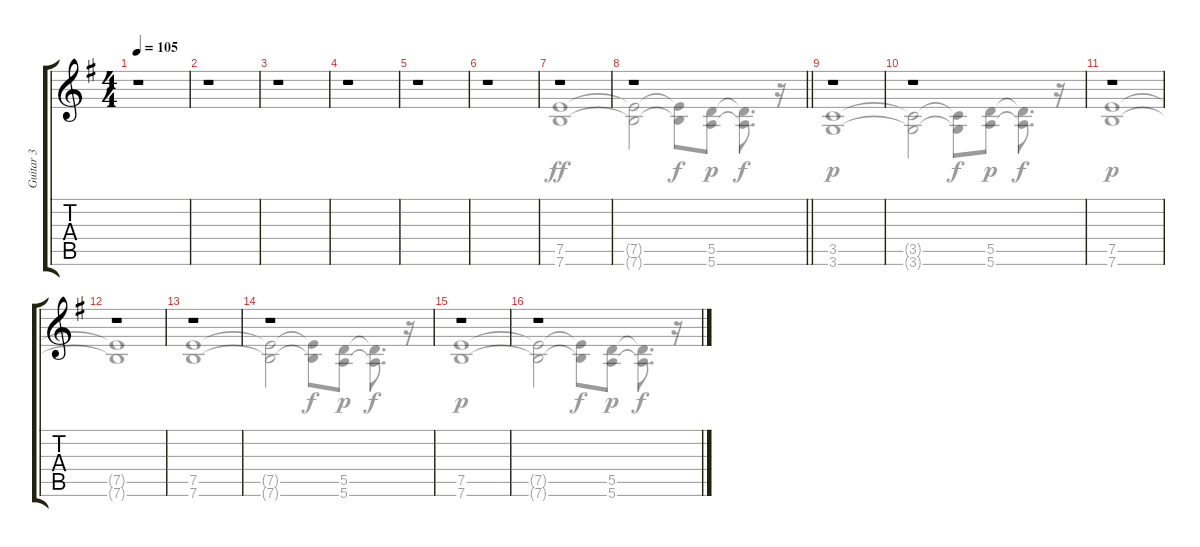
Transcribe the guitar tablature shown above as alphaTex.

\track ("Guitar 3" "Guitar 3") {instrument electricguitarclean}
\staff {score tabs}
\tuning (E4 B3 G3 D3 A2 E2) {hide}
\voice
\ts (4 4)
\tempo 105
\clef g2
\ks eminor
r.1{dy ff} |
r.1 |
r.1 |
r.1 |
r.1 |
r.1 |
r.1 |
\barLineRight lightlight
r.1 |
r.1 |
r.1 |
r.1 |
r.1 |
r.1 |
r.1 |
r.1 |
r.1
\voice
\clef g2
\ottava regular
\simile none
\ks eminor
|
|
|
|
|
|
(7.5 7.6).1 |
\barLineRight lightlight
(7.5{t} 7.6{t}).2 (7.5{t} 7.6{t}).8{dy f} (5.5 5.6).8{dy p} (5.5{t} 5.6{t}).8{d dy f} r.16 |
(3.5 3.6).1{dy p} |
(3.5{t} 3.6{t}).2 (3.5{t} 3.6{t}).8{dy f} (5.5 5.6).8{dy p} (5.5{t} 5.6{t}).8{d dy f} r.16 |
(7.5 7.6).1{dy p} |
(7.5{t} 7.6{t}).1 |
(7.5 7.6).1 |
(7.5{t} 7.6{t}).2 (7.5{t} 7.6{t}).8{dy f} (5.5 5.6).8{dy p} (5.5{t} 5.6{t}).8{d dy f} r.16 |
(7.5 7.6).1{dy p} |
(7.5{t} 7.6{t}).2 (7.5{t} 7.6{t}).8{dy f} (5.5 5.6).8{dy p} (5.5{t} 5.6{t}).8{d dy f} r.16
